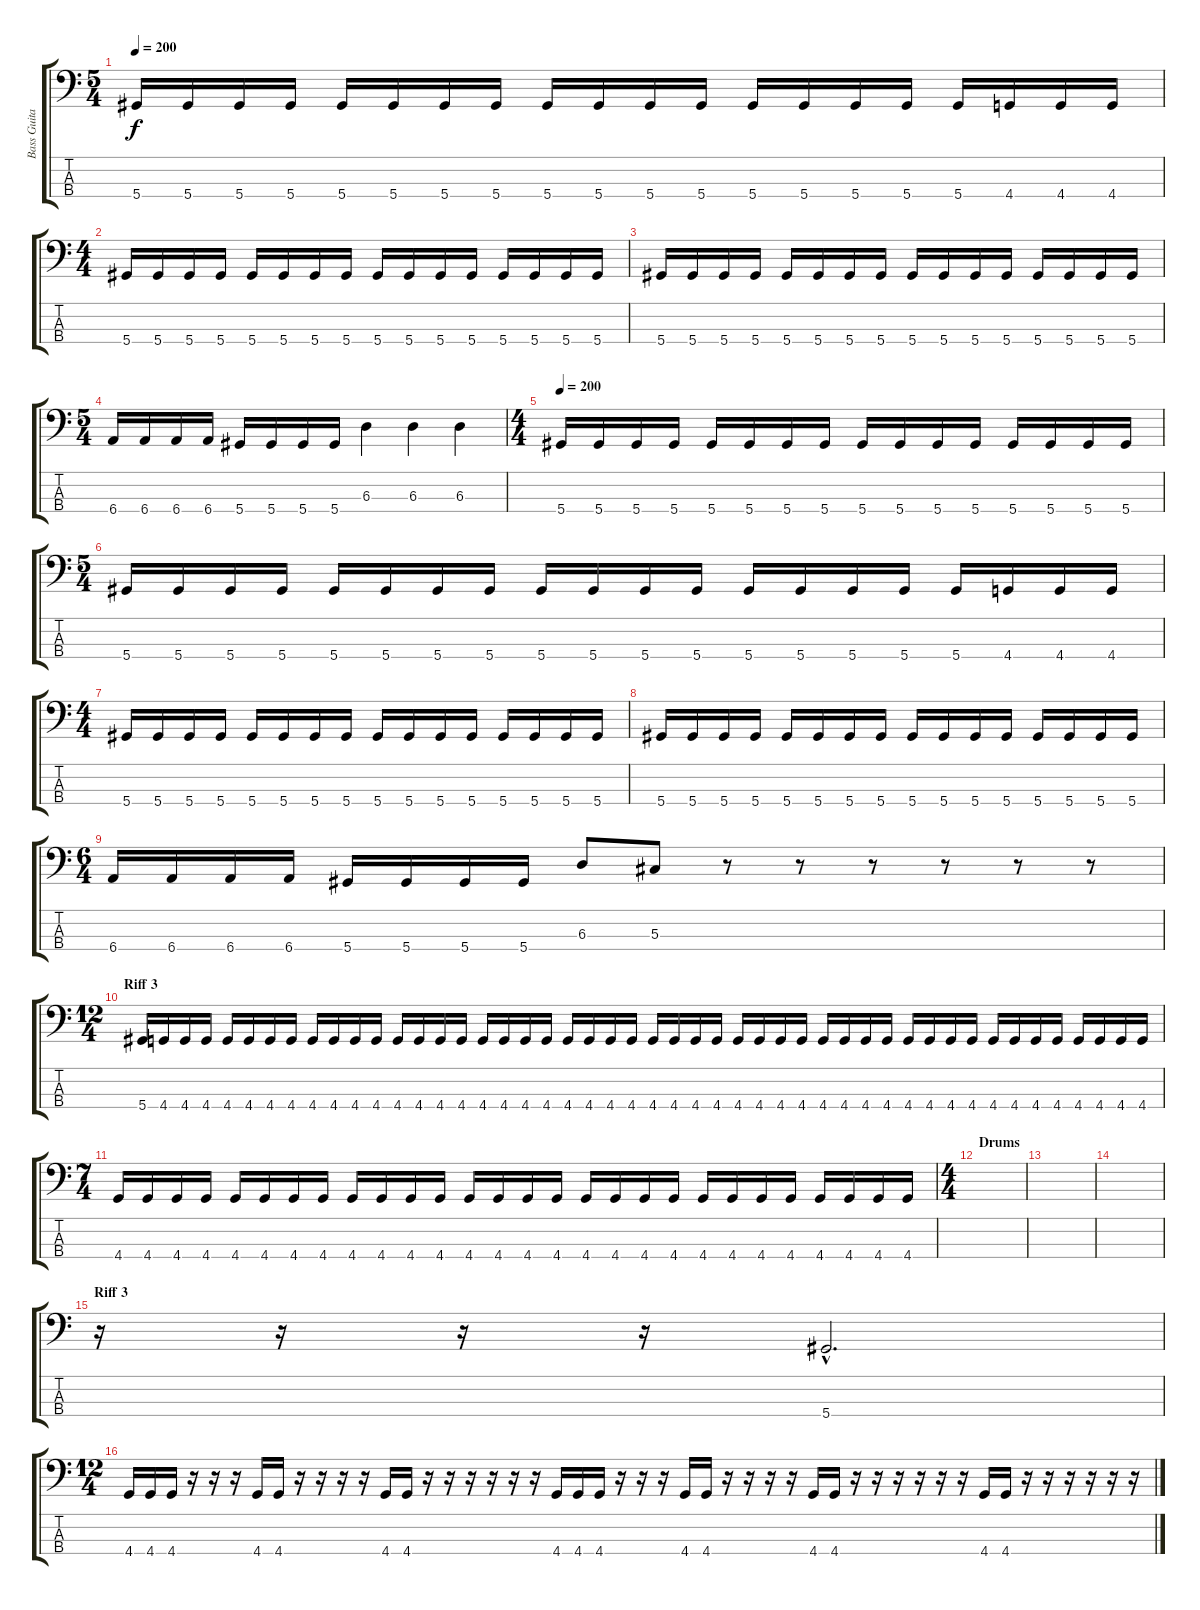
\track ("Bass Guitar" "Bass Guita") {instrument electricbasspick}
\staff {score tabs}
\tuning (Gb2 Db2 Ab1 Eb1) {hide}
\ts (5 4)
\tempo 200
\clef f4
\ks c
5.4.16{dy f} 5.4.16 5.4.16 5.4.16 5.4.16 5.4.16 5.4.16 5.4.16 5.4.16 5.4.16 5.4.16 5.4.16 5.4.16 5.4.16 5.4.16 5.4.16 5.4.16 4.4.16 4.4.16 4.4.16 |
\ts (4 4)
5.4.16 5.4.16 5.4.16 5.4.16 5.4.16 5.4.16 5.4.16 5.4.16 5.4.16 5.4.16 5.4.16 5.4.16 5.4.16 5.4.16 5.4.16 5.4.16 |
5.4.16 5.4.16 5.4.16 5.4.16 5.4.16 5.4.16 5.4.16 5.4.16 5.4.16 5.4.16 5.4.16 5.4.16 5.4.16 5.4.16 5.4.16 5.4.16 |
\ts (5 4)
6.4.16 6.4.16 6.4.16 6.4.16 5.4.16 5.4.16 5.4.16 5.4.16 6.3.4 6.3.4 6.3.4 |
\ts (4 4)
\tempo 200
5.4.16 5.4.16 5.4.16 5.4.16 5.4.16 5.4.16 5.4.16 5.4.16 5.4.16 5.4.16 5.4.16 5.4.16 5.4.16 5.4.16 5.4.16 5.4.16 |
\ts (5 4)
5.4.16 5.4.16 5.4.16 5.4.16 5.4.16 5.4.16 5.4.16 5.4.16 5.4.16 5.4.16 5.4.16 5.4.16 5.4.16 5.4.16 5.4.16 5.4.16 5.4.16 4.4.16 4.4.16 4.4.16 |
\ts (4 4)
5.4.16 5.4.16 5.4.16 5.4.16 5.4.16 5.4.16 5.4.16 5.4.16 5.4.16 5.4.16 5.4.16 5.4.16 5.4.16 5.4.16 5.4.16 5.4.16 |
5.4.16 5.4.16 5.4.16 5.4.16 5.4.16 5.4.16 5.4.16 5.4.16 5.4.16 5.4.16 5.4.16 5.4.16 5.4.16 5.4.16 5.4.16 5.4.16 |
\ts (6 4)
6.4.16 6.4.16 6.4.16 6.4.16 5.4.16 5.4.16 5.4.16 5.4.16 6.3.8 5.3.8 r.8 r.8 r.8 r.8 r.8 r.8 |
\ts (12 4)
\section ("" "Riff 3")
5.4.16 4.4.16 4.4.16 4.4.16 4.4.16 4.4.16 4.4.16 4.4.16 4.4.16 4.4.16 4.4.16 4.4.16 4.4.16 4.4.16 4.4.16 4.4.16 4.4.16 4.4.16 4.4.16 4.4.16 4.4.16 4.4.16 4.4.16 4.4.16 4.4.16 4.4.16 4.4.16 4.4.16 4.4.16 4.4.16 4.4.16 4.4.16 4.4.16 4.4.16 4.4.16 4.4.16 4.4.16 4.4.16 4.4.16 4.4.16 4.4.16 4.4.16 4.4.16 4.4.16 4.4.16 4.4.16 4.4.16 4.4.16 |
\ts (7 4)
4.4.16 4.4.16 4.4.16 4.4.16 4.4.16 4.4.16 4.4.16 4.4.16 4.4.16 4.4.16 4.4.16 4.4.16 4.4.16 4.4.16 4.4.16 4.4.16 4.4.16 4.4.16 4.4.16 4.4.16 4.4.16 4.4.16 4.4.16 4.4.16 4.4.16 4.4.16 4.4.16 4.4.16 |
\ts (4 4)
\section ("" "Drums")
|
|
|
\section ("" "Riff 3")
r.16 r.16 r.16 r.16 5.4{hac}.2{d} |
\ts (12 4)
4.4.16 4.4.16 4.4.16 r.16 r.16 r.16 4.4.16 4.4.16 r.16 r.16 r.16 r.16 4.4.16 4.4.16 r.16 r.16 r.16 r.16 r.16 r.16 4.4.16 4.4.16 4.4.16 r.16 r.16 r.16 4.4.16 4.4.16 r.16 r.16 r.16 r.16 4.4.16 4.4.16 r.16 r.16 r.16 r.16 r.16 r.16 4.4.16 4.4.16 r.16 r.16 r.16 r.16 r.16 r.16
